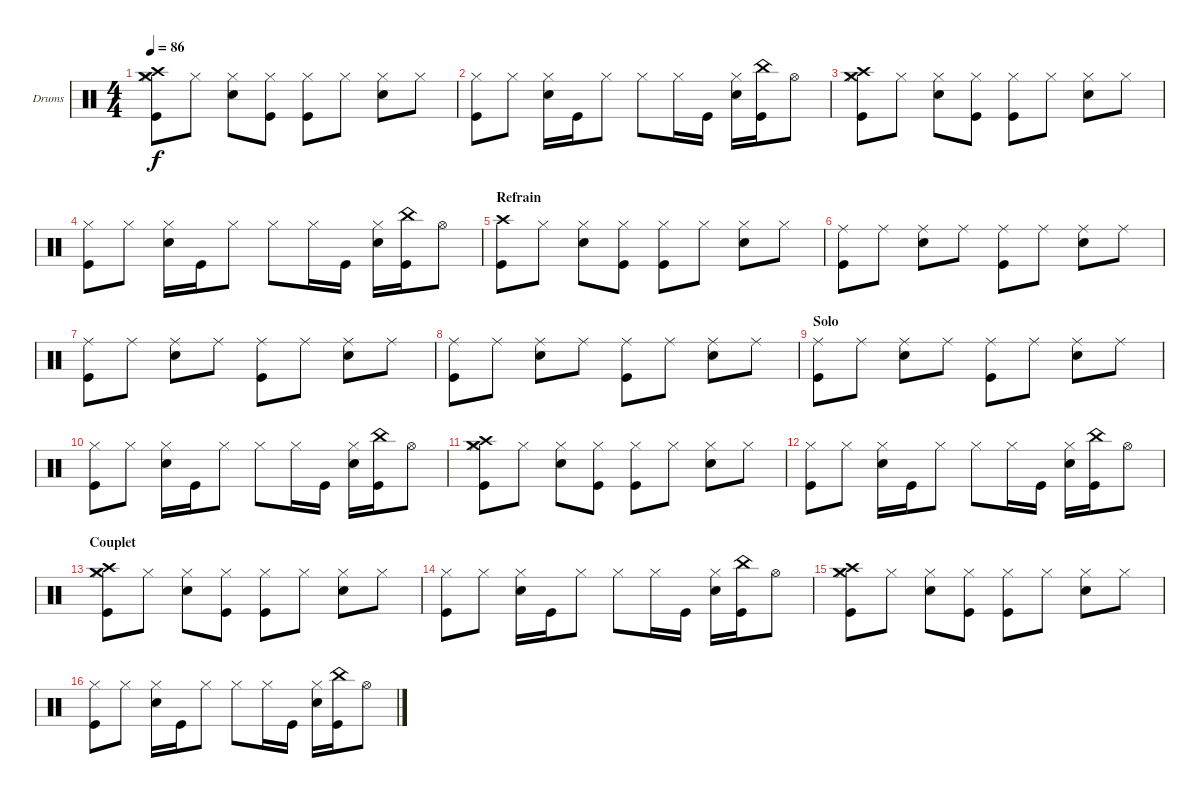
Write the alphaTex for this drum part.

\bracketExtendMode groupsimilarinstruments
\firstSystemTrackNameOrientation horizontal
\otherSystemsTrackNameOrientation horizontal
\track ("Ezrin/Keltner" "Drums") {multiBarRest instrument percussion}
\staff {score}
\articulation defaults
\ts (4 4)
\tempo 86
\clef neutral
\ks c
("Hi-Hat (closed)" "Kick (hit)" "Crash medium (hit)" "Crash high (hit)").8{dy f} "Hi-Hat (closed)".8 ("Snare (hit) 2" "Hi-Hat (closed)").8 ("Hi-Hat (closed)" "Kick (hit)").8 ("Hi-Hat (closed)" "Kick (hit)").8 "Hi-Hat (closed)".8 ("Snare (hit) 2" "Hi-Hat (closed)").8 "Hi-Hat (closed)".8 |
("Hi-Hat (closed)" "Kick (hit)").8 "Hi-Hat (closed)".8 ("Snare (hit) 2" "Hi-Hat (closed)").16 "Kick (hit)".16 "Hi-Hat (closed)".8 "Hi-Hat (closed)".8 "Hi-Hat (closed)".16 "Kick (hit)".16 ("Snare (hit) 2" "Hi-Hat (closed)").16 ("Kick (hit)" "China (hit)").16 "Hi-Hat (open)".8 |
("Hi-Hat (closed)" "Kick (hit)" "Crash medium (hit)" "Crash high (hit)").8 "Hi-Hat (closed)".8 ("Snare (hit) 2" "Hi-Hat (closed)").8 ("Hi-Hat (closed)" "Kick (hit)").8 ("Hi-Hat (closed)" "Kick (hit)").8 "Hi-Hat (closed)".8 ("Snare (hit) 2" "Hi-Hat (closed)").8 "Hi-Hat (closed)".8 |
("Hi-Hat (closed)" "Kick (hit)").8 "Hi-Hat (closed)".8 ("Snare (hit) 2" "Hi-Hat (closed)").16 "Kick (hit)".16 "Hi-Hat (closed)".8 "Hi-Hat (closed)".8 "Hi-Hat (closed)".16 "Kick (hit)".16 ("Snare (hit) 2" "Hi-Hat (closed)").16 ("Kick (hit)" "China (hit)").16 "Hi-Hat (open)".8 |
\section ("" "Refrain")
("Kick (hit)" "Crash high (hit)").8 "Hi-Hat (closed)".8 ("Snare (hit) 2" "Hi-Hat (closed)").8 ("Hi-Hat (closed)" "Kick (hit)").8 ("Hi-Hat (closed)" "Kick (hit)").8 "Hi-Hat (closed)".8 ("Snare (hit) 2" "Hi-Hat (closed)").8 "Hi-Hat (closed)".8 |
("Ride (middle)" "Kick (hit)").8 "Ride (middle)".8 ("Snare (hit) 2" "Ride (middle)").8 "Ride (middle)".8 ("Ride (middle)" "Kick (hit)").8 "Ride (middle)".8 ("Snare (hit) 2" "Ride (middle)").8 "Ride (middle)".8 |
("Ride (middle)" "Kick (hit)").8 "Ride (middle)".8 ("Snare (hit) 2" "Ride (middle)").8 "Ride (middle)".8 ("Ride (middle)" "Kick (hit)").8 "Ride (middle)".8 ("Snare (hit) 2" "Ride (middle)").8 "Ride (middle)".8 |
("Ride (middle)" "Kick (hit)").8 "Ride (middle)".8 ("Snare (hit) 2" "Ride (middle)").8 "Ride (middle)".8 ("Ride (middle)" "Kick (hit)").8 "Ride (middle)".8 ("Snare (hit) 2" "Ride (middle)").8 "Ride (middle)".8 |
\section ("" "Solo")
("Ride (middle)" "Kick (hit)").8 "Ride (middle)".8 ("Snare (hit) 2" "Ride (middle)").8 "Ride (middle)".8 ("Ride (middle)" "Kick (hit)").8 "Ride (middle)".8 ("Snare (hit) 2" "Ride (middle)").8 "Ride (middle)".8 |
("Hi-Hat (closed)" "Kick (hit)").8 "Hi-Hat (closed)".8 ("Snare (hit) 2" "Hi-Hat (closed)").16 "Kick (hit)".16 "Hi-Hat (closed)".8 "Hi-Hat (closed)".8 "Hi-Hat (closed)".16 "Kick (hit)".16 ("Snare (hit) 2" "Hi-Hat (closed)").16 ("Kick (hit)" "China (hit)").16 "Hi-Hat (open)".8 |
("Hi-Hat (closed)" "Kick (hit)" "Crash medium (hit)" "Crash high (hit)").8 "Hi-Hat (closed)".8 ("Snare (hit) 2" "Hi-Hat (closed)").8 ("Hi-Hat (closed)" "Kick (hit)").8 ("Hi-Hat (closed)" "Kick (hit)").8 "Hi-Hat (closed)".8 ("Snare (hit) 2" "Hi-Hat (closed)").8 "Hi-Hat (closed)".8 |
("Hi-Hat (closed)" "Kick (hit)").8 "Hi-Hat (closed)".8 ("Snare (hit) 2" "Hi-Hat (closed)").16 "Kick (hit)".16 "Hi-Hat (closed)".8 "Hi-Hat (closed)".8 "Hi-Hat (closed)".16 "Kick (hit)".16 ("Snare (hit) 2" "Hi-Hat (closed)").16 ("Kick (hit)" "China (hit)").16 "Hi-Hat (open)".8 |
\section ("" "Couplet")
("Hi-Hat (closed)" "Kick (hit)" "Crash medium (hit)" "Crash high (hit)").8 "Hi-Hat (closed)".8 ("Snare (hit) 2" "Hi-Hat (closed)").8 ("Hi-Hat (closed)" "Kick (hit)").8 ("Hi-Hat (closed)" "Kick (hit)").8 "Hi-Hat (closed)".8 ("Snare (hit) 2" "Hi-Hat (closed)").8 "Hi-Hat (closed)".8 |
("Hi-Hat (closed)" "Kick (hit)").8 "Hi-Hat (closed)".8 ("Snare (hit) 2" "Hi-Hat (closed)").16 "Kick (hit)".16 "Hi-Hat (closed)".8 "Hi-Hat (closed)".8 "Hi-Hat (closed)".16 "Kick (hit)".16 ("Snare (hit) 2" "Hi-Hat (closed)").16 ("Kick (hit)" "China (hit)").16 "Hi-Hat (open)".8 |
("Hi-Hat (closed)" "Kick (hit)" "Crash medium (hit)" "Crash high (hit)").8 "Hi-Hat (closed)".8 ("Snare (hit) 2" "Hi-Hat (closed)").8 ("Hi-Hat (closed)" "Kick (hit)").8 ("Hi-Hat (closed)" "Kick (hit)").8 "Hi-Hat (closed)".8 ("Snare (hit) 2" "Hi-Hat (closed)").8 "Hi-Hat (closed)".8 |
("Hi-Hat (closed)" "Kick (hit)").8 "Hi-Hat (closed)".8 ("Snare (hit) 2" "Hi-Hat (closed)").16 "Kick (hit)".16 "Hi-Hat (closed)".8 "Hi-Hat (closed)".8 "Hi-Hat (closed)".16 "Kick (hit)".16 ("Snare (hit) 2" "Hi-Hat (closed)").16 ("Kick (hit)" "China (hit)").16 "Hi-Hat (open)".8
